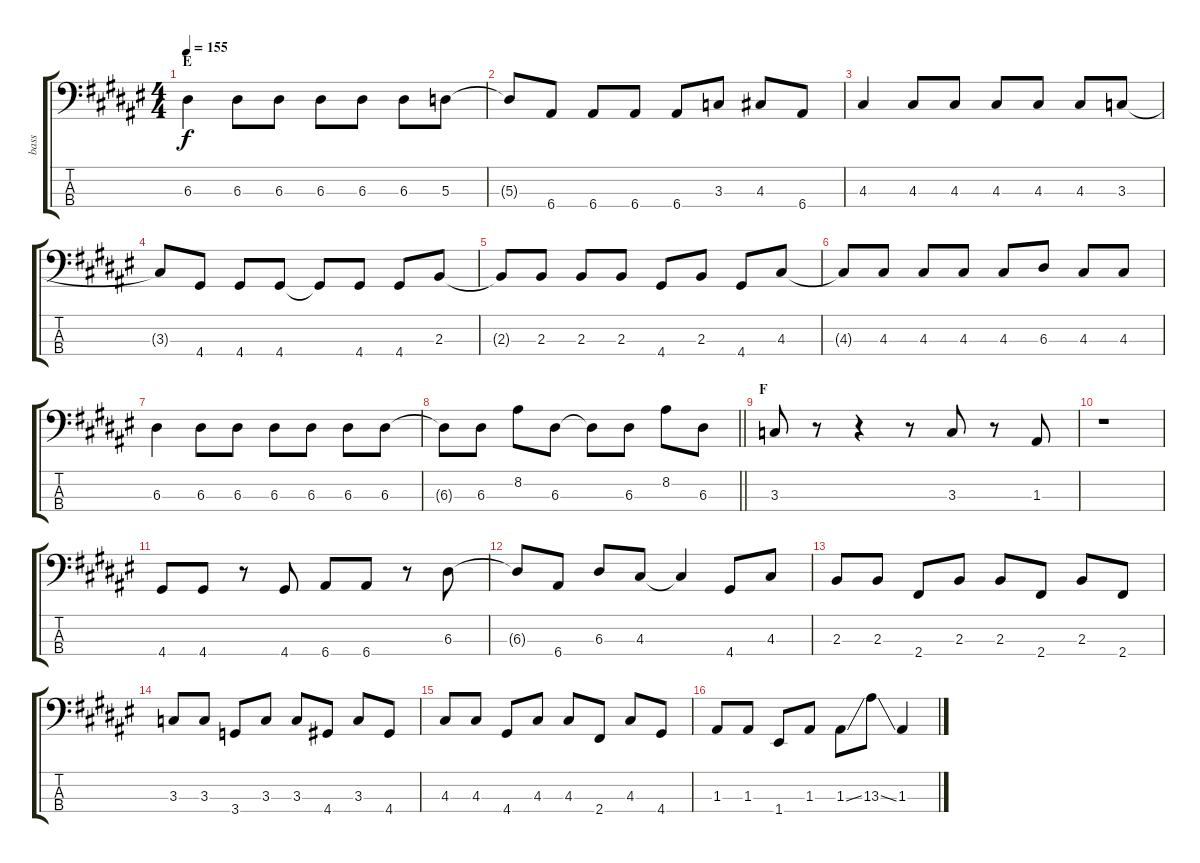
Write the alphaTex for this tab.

\track ("bass" "bass") {instrument electricbassfinger}
\staff {score tabs}
\tuning (G2 D2 A1 E1) {hide}
\ts (4 4)
\section ("" "E")
\tempo 155
\clef f4
\ks f#
6.3.4{dy f} 6.3.8 6.3.8 6.3.8 6.3.8 6.3.8 5.3.8 |
5.3{t}.8 6.4.8 6.4.8 6.4.8 6.4.8 3.3.8 4.3.8 6.4.8 |
4.3.4 4.3.8 4.3.8 4.3.8 4.3.8 4.3.8 3.3.8 |
3.3{t}.8 4.4.8 4.4.8 4.4.8 4.4{t}.8 4.4.8 4.4.8 2.3.8 |
2.3{t}.8 2.3.8 2.3.8 2.3.8 4.4.8 2.3.8 4.4.8 4.3.8 |
4.3{t}.8 4.3.8 4.3.8 4.3.8 4.3.8 6.3.8 4.3.8 4.3.8 |
6.3.4 6.3.8 6.3.8 6.3.8 6.3.8 6.3.8 6.3.8 |
\barLineRight lightlight
6.3{t}.8 6.3.8 8.2.8 6.3.8 6.3{t}.8 6.3.8 8.2.8 6.3.8 |
\section ("" "F")
3.3.8 r.8 r.4 r.8 3.3.8 r.8 1.3.8 |
r.1 |
4.4.8 4.4.8 r.8 4.4.8 6.4.8 6.4.8 r.8 6.3.8 |
6.3{t}.8 6.4.8 6.3.8 4.3.8 4.3{t}.4 4.4.8 4.3.8 |
2.3.8 2.3.8 2.4.8 2.3.8 2.3.8 2.4.8 2.3.8 2.4.8 |
3.3.8 3.3.8 3.4.8 3.3.8 3.3.8 4.4.8 3.3.8 4.4.8 |
4.3.8 4.3.8 4.4.8 4.3.8 4.3.8 2.4.8 4.3.8 4.4.8 |
1.3.8 1.3.8 1.4.8 1.3.8 1.3{ss}.8 13.3{ss}.8 1.3.4
